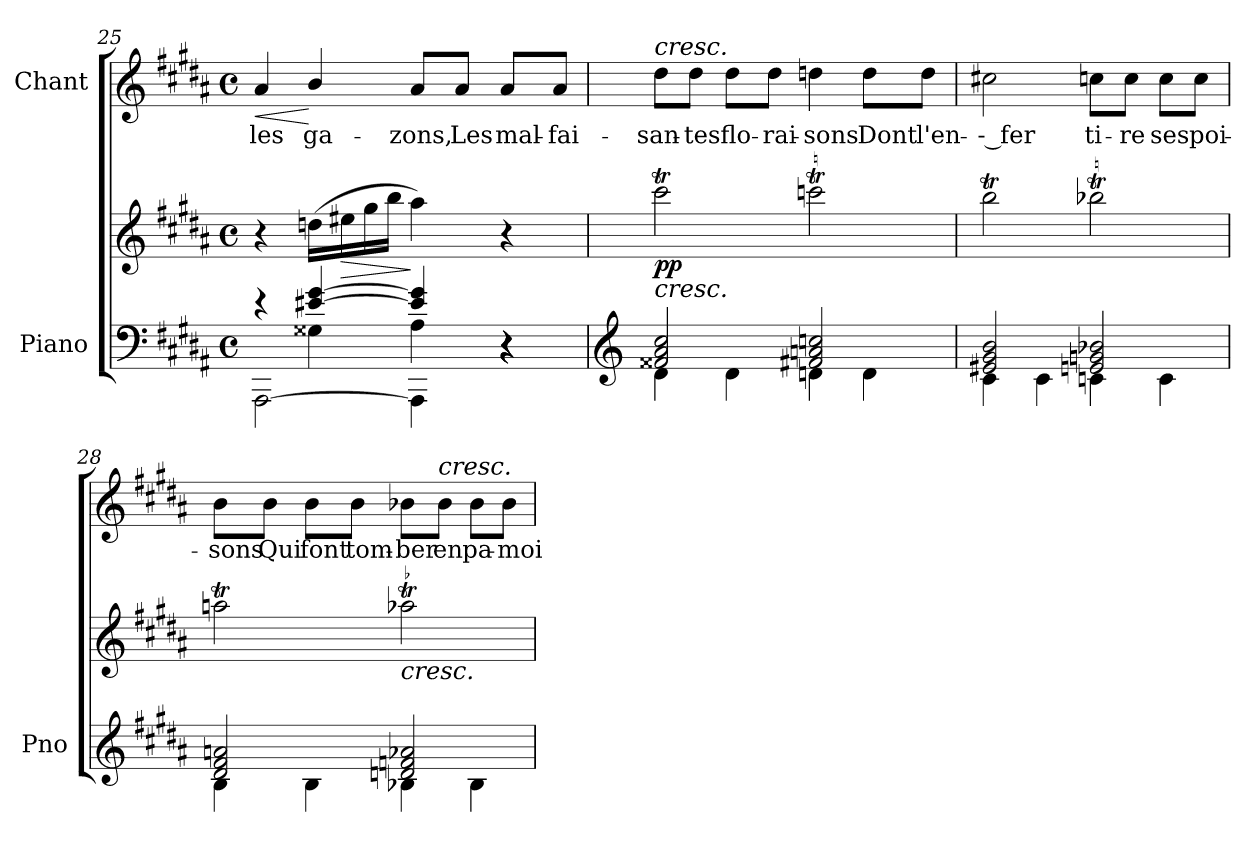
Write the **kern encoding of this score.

**kern	**kern	**dynam	**kern	**text	**dynam
*part2	*part2	*part2	*part1	*part1	*part1
*staff3	*staff2	*staff2/3	*staff1	*staff1	*staff1
*I"Piano	*	*	*I"Chant	*	*
*I'Pno	*	*	*	*	*
!!LO:PB:g=z
*clefF4	*clefG2	*	*clefG2	*	*
*k[f#c#g#d#a#]	*k[f#c#g#d#a#]	*	*k[f#c#g#d#a#]	*	*
*M4/4	*M4/4	*	*M4/4	*	*
*met(c)	*met(c)	*	*met(c)	*	*
=25	=25	=25	=25	=25	=25
*^	*	*	*	*	*
*	*^	*	*	*	*	*
!	!	!	!	!	!	!LO:LY:b	!LO:HP:b
4r	4ryy	[<2AAA#\	4r	.	4a#/	les	<
!	!	!	!	!	!	!LO:LY:b	!
[4e#X/ [4g#/	4G##X\	.	(16ddn\LL	.	4b/	ga-	[
!	!	!	!	!LO:HP:b	!	!	!
.	.	.	16ee#X\	>	.	.	.
.	.	.	16gg#\	.	.	.	.
.	.	.	16bb\JJ	.	.	.	.
!	!	!	!	!	!	!LO:LY:b	!
4e#/] 4g#/]	4A#\	4AAA#\]	4aa#\)	]	8a#/L	-zons,	.
!	!	!	!	!	!	!LO:LY:b	!
.	.	.	.	.	8a#/J	Les	.
!	!	!	!	!	!	!LO:LY:b	!
4r	4r	4r	4r	.	8a#/L	mal-	.
!	!	!	!	!	!	!LO:LY:b	!
.	.	.	.	.	8a#/J	-fai-	.
*v	*v	*v	*	*	*	*	*
=26	=26	=26	=26	=26	=26
*clefG2	*	*	*	*	*
*^	*	*	*	*	*
!	!	!	!	!LO:TX:a:i:t=cresc.	!	!
!	!	!LO:TX:b:i:t=cresc.	!	!	!	!
!	!	!	!LO:DY:b	!	!LO:LY:b	!
4d#\	2f##X/ 2a#/ 2cc#/	2ccc#T\	pp	8dd#\L	-san-	.
!	!	!	!	!	!LO:LY:b	!
.	.	.	.	8dd#\J	-tes	.
!	!	!	!	!	!LO:LY:b	!
4d#\	.	.	.	8dd#\L	flo-	.
!	!	!	!	!	!LO:LY:b	!
.	.	.	.	8dd#\J	-rai-	.
!	!	!	!	!	!LO:LY:b	!
4dn\	2f#X/ 2an/ 2ccn/	2cccnT\	.	4ddn\	-sons	.
!	!	!	!	!	!LO:LY:b	!
4d\	.	.	.	8dd\L	Dont	.
!	!	!	!	!	!LO:LY:b	!
.	.	.	.	8dd\J	l'en-	.
!!LO:LB:g=z
=27	=27	=27	=27	=27	=27	=27
!	!	!	!	!	!LO:LY:b	!
4c#\	2e#X/ 2g#/ 2b/	2bbT\	.	2cc#X\	-- fer	.
4c#\	.	.	.	.	.	.
!	!	!	!	!	!LO:LY:b	!
4cn\	2en/ 2gn/ 2b-X/	2bb-XT\	.	8ccn\L	ti-	.
!	!	!	!	!	!LO:LY:b	!
.	.	.	.	8cc\J	-re	.
!	!	!	!	!	!LO:LY:b	!
4c\	.	.	.	8cc\L	ses	.
!	!	!	!	!	!LO:LY:b	!
.	.	.	.	8cc\J	poi-	.
=28	=28	=28	=28	=28	=28	=28
!	!	!	!	!	!LO:LY:b	!
4B\	2d#/ 2f#/ 2an/	2aanT\	.	8b\L	-sons	.
!	!	!	!	!	!LO:LY:b	!
.	.	.	.	8b\J	Qui	.
!	!	!	!	!	!LO:LY:b	!
4B\	.	.	.	8b\L	font	.
!	!	!	!	!	!LO:LY:b	!
.	.	.	.	8b\J	tom-	.
!	!	!LO:TX:b:i:t=cresc.	!	!	!	!
!	!	!LO:TR:acc=-	!	!	!LO:LY:b	!
4B-X\	2dn/ 2fn/ 2a-X/	2aa-XT\	.	8b-X\L	-ber	.
!	!	!	!	!LO:TX:a:i:t=cresc.	!	!
!	!	!	!	!	!LO:LY:b	!
.	.	.	.	8b-\J	en	.
!	!	!	!	!	!LO:LY:b	!
4B-\	.	.	.	8b-\L	pa-	.
!	!	!	!	!	!LO:LY:b	!
.	.	.	.	8b-\J	-moi-	.
*v	*v	*	*	*	*	*
=	=	=	=	=	=
*-	*-	*-	*-	*-	*-
